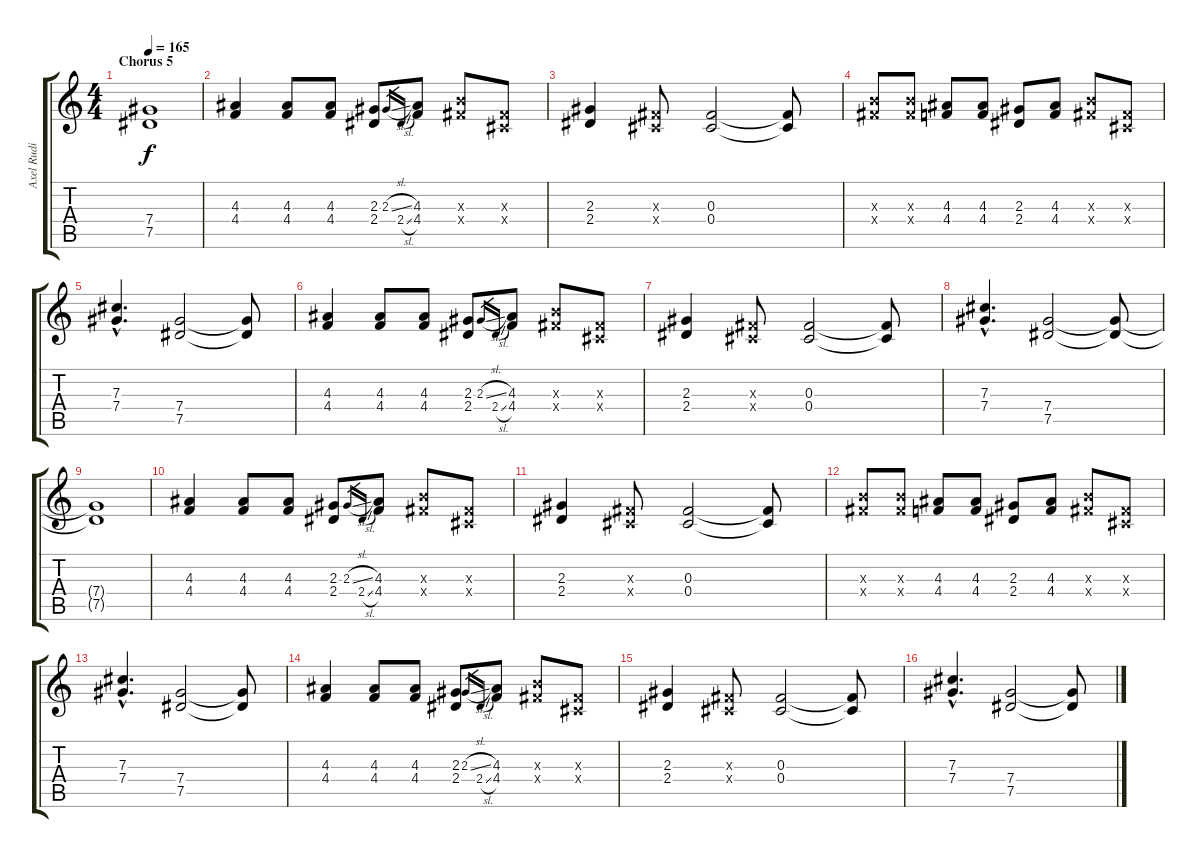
\track ("Axel Rudi Pell - Chitarra" "Axel Rudi ") {instrument distortionguitar}
\staff {score tabs}
\tuning (Eb4 Bb3 Gb3 Db3 Ab2 Eb2) {hide}
\ts (4 4)
\section ("" "Chorus 5")
\tempo 165
\clef g2
\ks c
(7.4{t} 7.5{t}).1{dy f} |
(4.3 4.4).4 (4.3 4.4).8 (4.3 4.4).8 (2.3 2.4).8 2.3{sl}.16{gr} 2.4{sl}.16{gr} (4.3 4.4).8 (5.3{x} 5.4{x}).8 (0.3{x} 0.4{x}).8 |
(2.3 2.4).4 (0.3{x} 0.4{x}).8 (0.3 0.4).2 (0.3{t} 0.4{t}).8 |
(5.3{x} 5.4{x}).8 (5.3{x} 5.4{x}).8 (4.3 4.4).8 (4.3 4.4).8 (2.3 2.4).8 (4.3 4.4).8 (5.3{x} 5.4{x}).8 (0.3{x} 0.4{x}).8 |
(7.3{hac} 7.4{hac}).4{d} (7.4 7.5).2 (7.4{t} 7.5{t}).8 |
(4.3 4.4).4 (4.3 4.4).8 (4.3 4.4).8 (2.3 2.4).8 2.3{sl}.16{gr} 2.4{sl}.16{gr} (4.3 4.4).8 (5.3{x} 5.4{x}).8 (0.3{x} 0.4{x}).8 |
(2.3 2.4).4 (0.3{x} 0.4{x}).8 (0.3 0.4).2 (0.3{t} 0.4{t}).8 |
(7.3{hac} 7.4{hac}).4{d} (7.4 7.5).2 (7.4{t} 7.5{t}).8 |
(7.4{t} 7.5{t}).1 |
(4.3 4.4).4 (4.3 4.4).8 (4.3 4.4).8 (2.3 2.4).8 2.3{sl}.16{gr} 2.4{sl}.16{gr} (4.3 4.4).8 (5.3{x} 5.4{x}).8 (0.3{x} 0.4{x}).8 |
(2.3 2.4).4 (0.3{x} 0.4{x}).8 (0.3 0.4).2 (0.3{t} 0.4{t}).8 |
(5.3{x} 5.4{x}).8 (5.3{x} 5.4{x}).8 (4.3 4.4).8 (4.3 4.4).8 (2.3 2.4).8 (4.3 4.4).8 (5.3{x} 5.4{x}).8 (0.3{x} 0.4{x}).8 |
(7.3{hac} 7.4{hac}).4{d} (7.4 7.5).2 (7.4{t} 7.5{t}).8 |
(4.3 4.4).4 (4.3 4.4).8 (4.3 4.4).8 (2.3 2.4).8 2.3{sl}.16{gr} 2.4{sl}.16{gr} (4.3 4.4).8 (5.3{x} 5.4{x}).8 (0.3{x} 0.4{x}).8 |
(2.3 2.4).4 (0.3{x} 0.4{x}).8 (0.3 0.4).2 (0.3{t} 0.4{t}).8 |
(7.3{hac} 7.4{hac}).4{d} (7.4 7.5).2 (7.4{t} 7.5{t}).8
